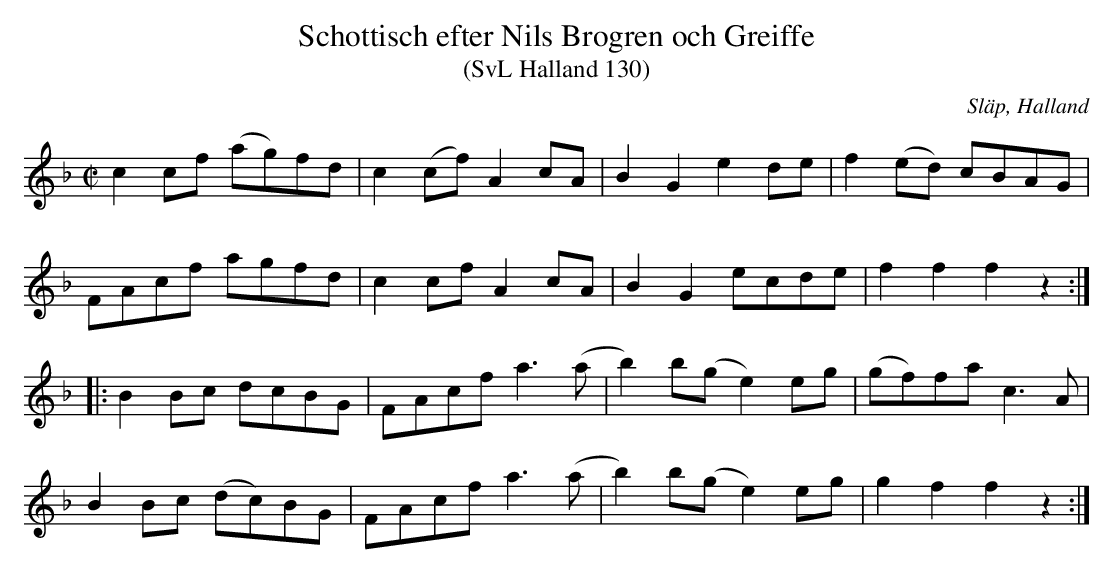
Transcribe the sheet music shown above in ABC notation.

X:1
T:Schottisch efter Nils Brogren och Greiffe
T:(SvL Halland 130)
O:Släp, Halland
M:C|
L:1/8
K:F
c2 cf (ag)fd|c2(cf) A2 cA|B2 G2 e2 de|f2 (ed) cBAG|
FAcf agfd|c2cf A2 cA|B2 G2 ecde|f2 f2 f2 z2:|
|:B2 Bc dcBG|FAcf a3 (a|b2) b(g e2) eg|(gf)fa c3 A|
B2 Bc (dc)BG|FAcf a3 (a|b2) b(g e2) eg|g2 f2 f2 z2:|
